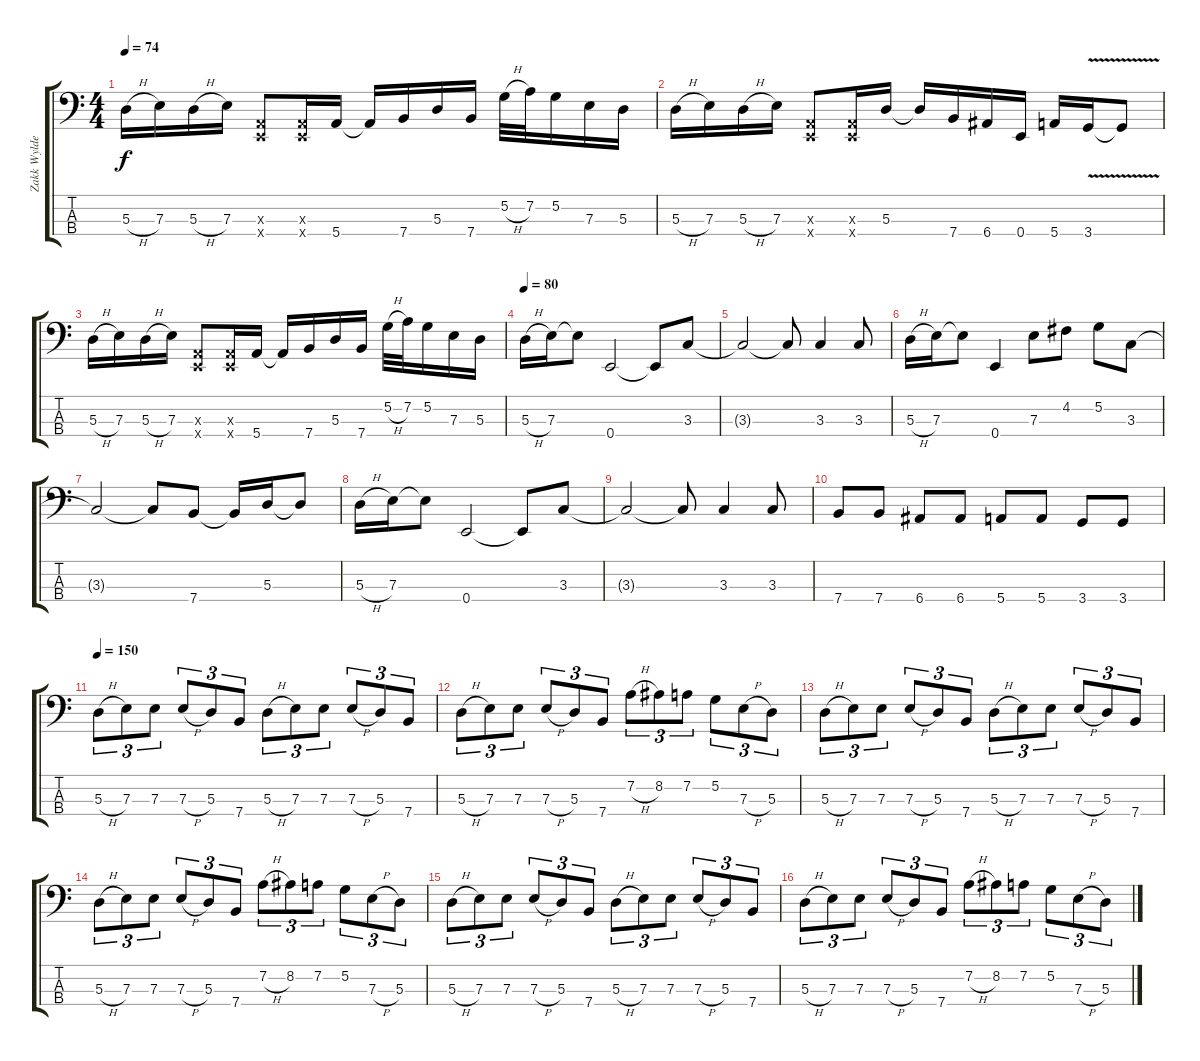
\track ("Zakk Wylde Distorted Bass" "Zakk Wylde") {instrument distortionguitar}
\staff {score tabs}
\tuning (G2 D2 A1 E1) {hide}
\ts (4 4)
\tempo 74
\clef f4
\ks c
5.3{h}.16{dy f} 7.3.16 5.3{h}.16 7.3.16 (0.3{x} 0.4{x}).8 (0.3{x} 0.4{x}).16 5.4.16 5.4{t}.16 7.4.16 5.3.16 7.4.16 5.2{h}.32 7.2.32 5.2.16 7.3.16 5.3.16 |
5.3{h}.16 7.3.16 5.3{h}.16 7.3.16 (0.3{x} 0.4{x}).8 (0.3{x} 0.4{x}).16 5.3.16 5.3{t}.16 7.4.16 6.4.16 0.4.16 5.4.16 3.4{v}.16 3.4{v t}.8 |
5.3{h}.16 7.3.16 5.3{h}.16 7.3.16 (0.3{x} 0.4{x}).8 (0.3{x} 0.4{x}).16 5.4.16 5.4{t}.16 7.4.16 5.3.16 7.4.16 5.2{h}.32 7.2.32 5.2.16 7.3.16 5.3.16 |
\tempo 80
5.3{h}.16 7.3.16 7.3{t}.8 0.4.2 0.4{t}.8 3.3.8 |
3.3{t}.2 3.3{t}.8 3.3.4 3.3.8 |
5.3{h}.16 7.3.16 7.3{t}.8 0.4.4 7.3.8 4.2.8 5.2.8 3.3.8 |
3.3{t}.2 3.3{t}.8 7.4.8 7.4{t}.16 5.3.16 5.3{t}.8 |
5.3{h}.16 7.3.16 7.3{t}.8 0.4.2 0.4{t}.8 3.3.8 |
3.3{t}.2 3.3{t}.8 3.3.4 3.3.8 |
7.4.8 7.4.8 6.4.8 6.4.8 5.4.8 5.4.8 3.4.8 3.4.8 |
\tempo 150
5.3{h}.8{tu (3 2)} 7.3.8{tu (3 2)} 7.3.8{tu (3 2)} 7.3{h}.8{tu (3 2)} 5.3.8{tu (3 2)} 7.4.8{tu (3 2)} 5.3{h}.8{tu (3 2)} 7.3.8{tu (3 2)} 7.3.8{tu (3 2)} 7.3{h}.8{tu (3 2)} 5.3.8{tu (3 2)} 7.4.8{tu (3 2)} |
5.3{h}.8{tu (3 2)} 7.3.8{tu (3 2)} 7.3.8{tu (3 2)} 7.3{h}.8{tu (3 2)} 5.3.8{tu (3 2)} 7.4.8{tu (3 2)} 7.2{h}.8{tu (3 2)} 8.2.8{tu (3 2)} 7.2.8{tu (3 2)} 5.2.8{tu (3 2)} 7.3{h}.8{tu (3 2)} 5.3.8{tu (3 2)} |
5.3{h}.8{tu (3 2)} 7.3.8{tu (3 2)} 7.3.8{tu (3 2)} 7.3{h}.8{tu (3 2)} 5.3.8{tu (3 2)} 7.4.8{tu (3 2)} 5.3{h}.8{tu (3 2)} 7.3.8{tu (3 2)} 7.3.8{tu (3 2)} 7.3{h}.8{tu (3 2)} 5.3.8{tu (3 2)} 7.4.8{tu (3 2)} |
5.3{h}.8{tu (3 2)} 7.3.8{tu (3 2)} 7.3.8{tu (3 2)} 7.3{h}.8{tu (3 2)} 5.3.8{tu (3 2)} 7.4.8{tu (3 2)} 7.2{h}.8{tu (3 2)} 8.2.8{tu (3 2)} 7.2.8{tu (3 2)} 5.2.8{tu (3 2)} 7.3{h}.8{tu (3 2)} 5.3.8{tu (3 2)} |
5.3{h}.8{tu (3 2)} 7.3.8{tu (3 2)} 7.3.8{tu (3 2)} 7.3{h}.8{tu (3 2)} 5.3.8{tu (3 2)} 7.4.8{tu (3 2)} 5.3{h}.8{tu (3 2)} 7.3.8{tu (3 2)} 7.3.8{tu (3 2)} 7.3{h}.8{tu (3 2)} 5.3.8{tu (3 2)} 7.4.8{tu (3 2)} |
5.3{h}.8{tu (3 2)} 7.3.8{tu (3 2)} 7.3.8{tu (3 2)} 7.3{h}.8{tu (3 2)} 5.3.8{tu (3 2)} 7.4.8{tu (3 2)} 7.2{h}.8{tu (3 2)} 8.2.8{tu (3 2)} 7.2.8{tu (3 2)} 5.2.8{tu (3 2)} 7.3{h}.8{tu (3 2)} 5.3.8{tu (3 2)}
